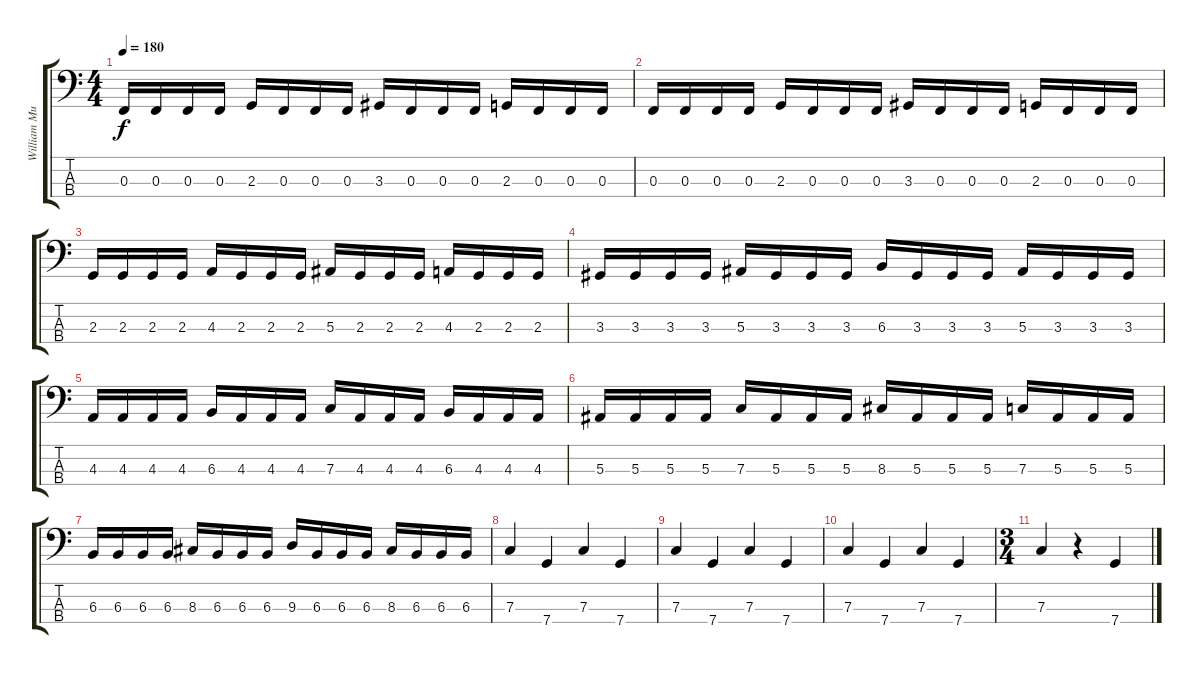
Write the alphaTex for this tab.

\track ("William Murderface" "William Mu") {instrument electricbasspick}
\staff {score tabs}
\tuning (Eb2 Bb1 F1 C1) {hide}
\ts (4 4)
\tempo 180
\clef f4
\ks c
0.3.16{dy f} 0.3.16 0.3.16 0.3.16 2.3.16 0.3.16 0.3.16 0.3.16 3.3.16 0.3.16 0.3.16 0.3.16 2.3.16 0.3.16 0.3.16 0.3.16 |
0.3.16 0.3.16 0.3.16 0.3.16 2.3.16 0.3.16 0.3.16 0.3.16 3.3.16 0.3.16 0.3.16 0.3.16 2.3.16 0.3.16 0.3.16 0.3.16 |
2.3.16 2.3.16 2.3.16 2.3.16 4.3.16 2.3.16 2.3.16 2.3.16 5.3.16 2.3.16 2.3.16 2.3.16 4.3.16 2.3.16 2.3.16 2.3.16 |
3.3.16 3.3.16 3.3.16 3.3.16 5.3.16 3.3.16 3.3.16 3.3.16 6.3.16 3.3.16 3.3.16 3.3.16 5.3.16 3.3.16 3.3.16 3.3.16 |
4.3.16 4.3.16 4.3.16 4.3.16 6.3.16 4.3.16 4.3.16 4.3.16 7.3.16 4.3.16 4.3.16 4.3.16 6.3.16 4.3.16 4.3.16 4.3.16 |
5.3.16 5.3.16 5.3.16 5.3.16 7.3.16 5.3.16 5.3.16 5.3.16 8.3.16 5.3.16 5.3.16 5.3.16 7.3.16 5.3.16 5.3.16 5.3.16 |
6.3.16 6.3.16 6.3.16 6.3.16 8.3.16 6.3.16 6.3.16 6.3.16 9.3.16 6.3.16 6.3.16 6.3.16 8.3.16 6.3.16 6.3.16 6.3.16 |
7.3.4 7.4.4 7.3.4 7.4.4 |
7.3.4 7.4.4 7.3.4 7.4.4 |
7.3.4 7.4.4 7.3.4 7.4.4 |
\ts (3 4)
7.3.4 r.4 7.4.4
